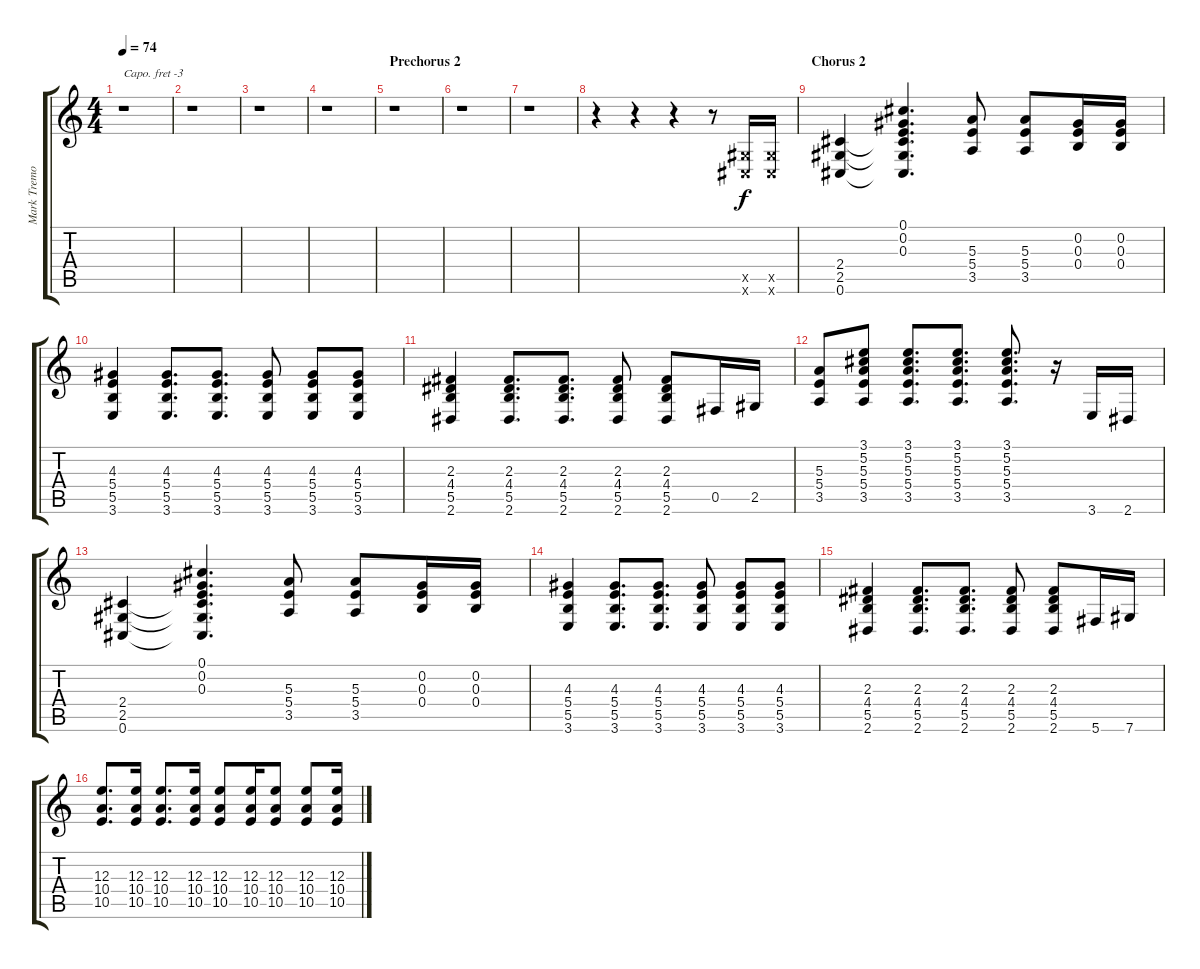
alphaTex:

\track ("Mark Tremonti - Heavy Guitar" "Mark Tremo") {instrument distortionguitar}
\staff {score tabs}
\capo -3
\tuning (E4 B3 G3 D3 A2 E2) {hide}
\ts (4 4)
\tempo 74
\clef g2
\ks c
r.1{dy f} |
r.1 |
r.1 |
r.1 |
\section ("" "Prechorus 2")
r.1 |
r.1 |
r.1 |
r.4 r.4 r.4 r.8 (2.5{x} 0.6{x}).16 (2.5{x} 0.6{x}).16 |
\section ("" "Chorus 2")
(2.4 2.5 0.6).4 (0.1 0.2 0.3 2.4{t} 2.5{t} 0.6{t}).4{d} (5.3 5.4 3.5).8 (5.3 5.4 3.5).8 (0.2 0.3 0.4).16 (0.2 0.3 0.4).16 |
(4.3 5.4 5.5 3.6).4 (4.3 5.4 5.5 3.6).8{d} (4.3 5.4 5.5 3.6).8{d} (4.3 5.4 5.5 3.6).8 (4.3 5.4 5.5 3.6).8 (4.3 5.4 5.5 3.6).8 |
(2.3 4.4 5.5 2.6).4 (2.3 4.4 5.5 2.6).8{d} (2.3 4.4 5.5 2.6).8{d} (2.3 4.4 5.5 2.6).8 (2.3 4.4 5.5 2.6).8 0.5.16 2.5.16 |
(5.3 5.4 3.5).8 (3.1 5.2 5.3 5.4 3.5).8 (3.1 5.2 5.3 5.4 3.5).8{d} (3.1 5.2 5.3 5.4 3.5).8{d} (3.1 5.2 5.3 5.4 3.5).8{d} r.16 3.6.16 2.6.16 |
(2.4 2.5 0.6).4 (0.1 0.2 0.3 2.4{t} 2.5{t} 0.6{t}).4{d} (5.3 5.4 3.5).8 (5.3 5.4 3.5).8 (0.2 0.3 0.4).16 (0.2 0.3 0.4).16 |
(4.3 5.4 5.5 3.6).4 (4.3 5.4 5.5 3.6).8{d} (4.3 5.4 5.5 3.6).8{d} (4.3 5.4 5.5 3.6).8 (4.3 5.4 5.5 3.6).8 (4.3 5.4 5.5 3.6).8 |
(2.3 4.4 5.5 2.6).4 (2.3 4.4 5.5 2.6).8{d} (2.3 4.4 5.5 2.6).8{d} (2.3 4.4 5.5 2.6).8 (2.3 4.4 5.5 2.6).8 5.6.16 7.6.16 |
(12.3 10.4 10.5).8{d} (12.3 10.4 10.5).16 (12.3 10.4 10.5).8{d} (12.3 10.4 10.5).16 (12.3 10.4 10.5).8 (12.3 10.4 10.5).16 (12.3 10.4 10.5).8 (12.3 10.4 10.5).8 (12.3 10.4 10.5).16
